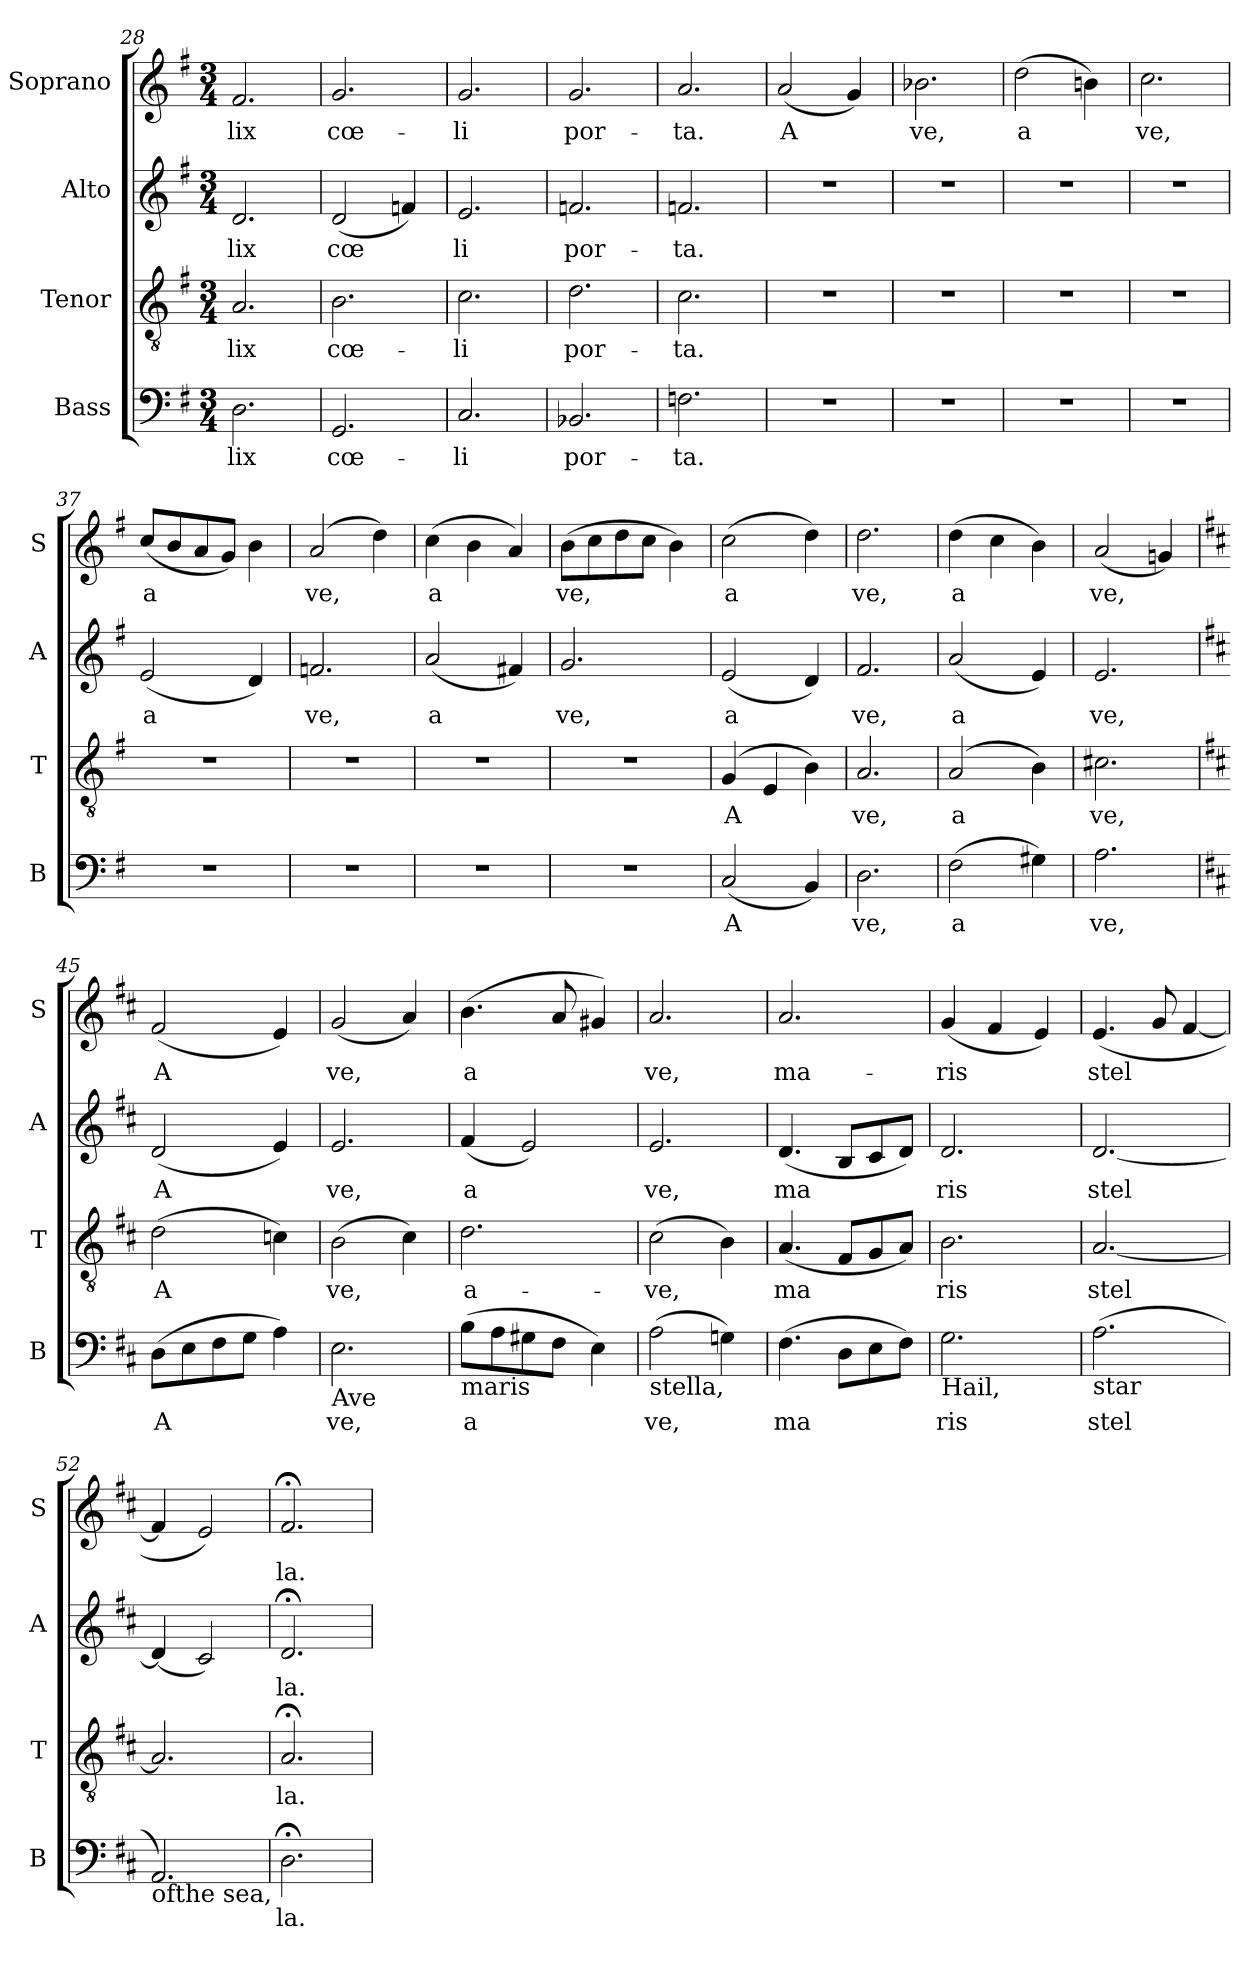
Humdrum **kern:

**kern	**text	**kern	**text	**kern	**text	**kern	**text
*part4	*part4	*part3	*part3	*part2	*part2	*part1	*part1
*staff4	*staff4	*staff3	*staff3	*staff2	*staff2	*staff1	*staff1
*I"Bass	*	*I"Tenor	*	*I"Alto	*	*I"Soprano	*
*I'B	*	*I'T	*	*I'A	*	*I'S	*
*clefF4	*	*clefGv2	*	*clefG2	*	*clefG2	*
*k[f#]	*	*k[f#]	*	*k[f#]	*	*k[f#]	*
*G:	*	*G:	*	*G:	*	*G:	*
*M3/4	*	*M3/4	*	*M3/4	*	*M3/4	*
=28	=28	=28	=28	=28	=28	=28	=28
!	!LO:LY:a:cj	!	!LO:LY:b:cj	!	!LO:LY:a:cj	!	!LO:LY:b:cj
2.D\	-lix	2.A/	-lix	2.d/	-lix	2.f#/	-lix
=29	=29	=29	=29	=29	=29	=29	=29
!	!LO:LY:a:cj	!	!LO:LY:b:cj	!	!LO:LY:a:cj	!	!LO:LY:b:cj
2.GG/	cœ-	2.B\	cœ-	(<2d/	cœ-	2.g/	cœ-
!	!	!	!	!	!LO:LY:a:cj	!	!
.	.	.	.	4fn/)	--	.	.
=30	=30	=30	=30	=30	=30	=30	=30
!	!LO:LY:a:cj	!	!LO:LY:b:cj	!	!LO:LY:a:cj	!	!LO:LY:b:cj
2.C/	-li	2.c\	-li	2.e/	-li	2.g/	-li
=31	=31	=31	=31	=31	=31	=31	=31
!	!LO:LY:a:cj	!	!LO:LY:b:cj	!	!LO:LY:a:cj	!	!LO:LY:b:cj
2.BB-X/	por-	2.d\	por-	2.fn/	por-	2.g/	por-
=32	=32	=32	=32	=32	=32	=32	=32
!	!LO:LY:a:cj	!	!LO:LY:b:cj	!	!LO:LY:a:cj	!	!LO:LY:b:cj
2.Fn\	-ta.	2.c\	-ta.	2.fn/	-ta.	2.a/	-ta.
=33	=33	=33	=33	=33	=33	=33	=33
!	!	!	!	!	!	!	!LO:LY:b:cj
2.r	.	2.r	.	2.r	.	(<2a/	A-
!	!	!	!	!	!	!	!LO:LY:b:cj
.	.	.	.	.	.	4g/)	--
=34	=34	=34	=34	=34	=34	=34	=34
!	!	!	!	!	!	!	!LO:LY:b:cj
2.r	.	2.r	.	2.r	.	2.b-X\	-ve,
!!LO:PB:g=z
=35	=35	=35	=35	=35	=35	=35	=35
!	!	!	!	!	!	!	!LO:LY:b:cj
2.r	.	2.r	.	2.r	.	(>2dd\	a-
!	!	!	!	!	!	!	!LO:LY:b:cj
.	.	.	.	.	.	4bn\)	--
=36	=36	=36	=36	=36	=36	=36	=36
!	!	!	!	!	!	!	!LO:LY:b:cj
2.r	.	2.r	.	2.r	.	2.cc\	-ve,
=37	=37	=37	=37	=37	=37	=37	=37
!	!	!	!	!	!LO:LY:a:cj	!	!LO:LY:b:cj
2.r	.	2.r	.	(<2e/	a-	(>8cc/L	a-
!	!	!	!	!	!	!	!LO:LY:b:cj
.	.	.	.	.	.	8b/	--
!	!	!	!	!	!	!	!LO:LY:b:cj
.	.	.	.	.	.	8a/	--
!	!	!	!	!	!	!	!LO:LY:b:cj
.	.	.	.	.	.	8g/J)	--
!	!	!	!	!	!LO:LY:a:cj	!	!LO:LY:b:cj
.	.	.	.	4d/)	--	4b\	--
=38	=38	=38	=38	=38	=38	=38	=38
!	!	!	!	!	!LO:LY:a:cj	!	!LO:LY:b:cj
2.r	.	2.r	.	2.fn/	-ve,	(>2a/	-ve,
!	!	!	!	!	!	!	!LO:LY:b:cj
.	.	.	.	.	.	4dd\)	.
=39	=39	=39	=39	=39	=39	=39	=39
!	!	!	!	!	!LO:LY:a:cj	!	!LO:LY:b:cj
2.r	.	2.r	.	(<2a/	a-	(>4cc\	a-
!	!	!	!	!	!	!	!LO:LY:b:cj
.	.	.	.	.	.	4b\	--
!	!	!	!	!	!LO:LY:a:cj	!	!LO:LY:b:cj
.	.	.	.	4f#X/)	--	4a/)	--
=40	=40	=40	=40	=40	=40	=40	=40
!	!	!	!	!	!LO:LY:a:cj	!	!LO:LY:b:cj
2.r	.	2.r	.	2.g/	-ve,	(>8b\L	-ve,
!	!	!	!	!	!	!	!LO:LY:b:cj
.	.	.	.	.	.	8cc\	.
!	!	!	!	!	!	!	!LO:LY:b:cj
.	.	.	.	.	.	8dd\	.
!	!	!	!	!	!	!	!LO:LY:b:cj
.	.	.	.	.	.	8cc\J	.
!	!	!	!	!	!	!	!LO:LY:b:cj
.	.	.	.	.	.	4b\)	.
=41	=41	=41	=41	=41	=41	=41	=41
!	!LO:LY:a:cj	!	!LO:LY:b:cj	!	!LO:LY:a:cj	!	!LO:LY:b:cj
(<2C/	A-	(>4G/	A-	(<2e/	a-	(>2cc\	a-
!	!	!	!LO:LY:b:cj	!	!	!	!
.	.	4E/	--	.	.	.	.
!	!LO:LY:a:cj	!	!LO:LY:b:cj	!	!LO:LY:a:cj	!	!LO:LY:b:cj
4BB/)	--	4B\)	--	4d/)	--	4dd\)	--
=42	=42	=42	=42	=42	=42	=42	=42
!	!LO:LY:a:cj	!	!LO:LY:b:cj	!	!LO:LY:a:cj	!	!LO:LY:b:cj
2.D\	-ve,	2.A/	-ve,	2.f#/	-ve,	2.dd\	-ve,
=43	=43	=43	=43	=43	=43	=43	=43
!	!LO:LY:a:cj	!	!LO:LY:b:cj	!	!LO:LY:a:cj	!	!LO:LY:b:cj
(>2F#\	a-	(>2A/	a-	(<2a/	a-	(>4dd\	a-
!	!	!	!	!	!	!	!LO:LY:b:cj
.	.	.	.	.	.	4cc\	--
!	!LO:LY:a:cj	!	!LO:LY:b:cj	!	!LO:LY:a:cj	!	!LO:LY:b:cj
4G#X\)	--	4B\)	--	4e/)	--	4b\)	--
=44	=44	=44	=44	=44	=44	=44	=44
!	!LO:LY:a:cj	!	!LO:LY:b:cj	!	!LO:LY:a:cj	!	!LO:LY:b:cj
2.A\	-ve,	2.c#X\	-ve,	2.e/	-ve,	(<2a/	-ve,
!	!	!	!	!	!	!	!LO:LY:b:cj
.	.	.	.	.	.	4gn/)	.
!!LO:LB:g=z
=45	=45	=45	=45	=45	=45	=45	=45
*k[f#c#]	*	*k[f#c#]	*	*k[f#c#]	*	*k[f#c#]	*
*D:	*	*D:	*	*D:	*	*D:	*
!	!LO:LY:a:cj	!	!LO:LY:b:cj	!	!LO:LY:a:cj	!	!LO:LY:b:cj
(>8D\L	A-	(>2d\	A-	(<2d/	A-	(<2f#/	A-
!	!LO:LY:a:cj	!	!	!	!	!	!
8E\	--	.	.	.	.	.	.
!	!LO:LY:a:cj	!	!	!	!	!	!
8F#\	--	.	.	.	.	.	.
!	!LO:LY:a:cj	!	!	!	!	!	!
8G\J	--	.	.	.	.	.	.
!	!LO:LY:a:cj	!	!LO:LY:b:cj	!	!LO:LY:a:cj	!	!LO:LY:b:cj
4A\)	--	4cn\)	--	4e/)	--	4e/)	--
=46	=46	=46	=46	=46	=46	=46	=46
!LO:TX:b:t=Ave	!	!	!	!	!	!	!
!	!LO:LY:a:cj	!	!LO:LY:b:cj	!	!LO:LY:a:cj	!	!LO:LY:b:cj
2.E\	-ve,	(>2B\	-ve,	2.e/	-ve,	(<2g/	-ve,
!	!	!	!LO:LY:b:cj	!	!	!	!LO:LY:b:cj
.	.	4c#\)	.	.	.	4a/)	.
=47	=47	=47	=47	=47	=47	=47	=47
!LO:TX:b:t=maris	!	!	!	!	!	!	!
!	!LO:LY:a:cj	!	!LO:LY:b:cj	!	!LO:LY:a:cj	!	!LO:LY:b:cj
(>8B\L	a-	2.d\	a-	(<4f#/	a-	(>4.b\	a-
!	!LO:LY:a:cj	!	!	!	!	!	!
8A\	--	.	.	.	.	.	.
!	!LO:LY:a:cj	!	!	!	!LO:LY:a:cj	!	!
8G#X\	--	.	.	2e/)	--	.	.
!	!LO:LY:a:cj	!	!	!	!	!	!LO:LY:b:cj
8F#\J	--	.	.	.	.	8a/	--
!	!LO:LY:a:cj	!	!	!	!	!	!LO:LY:b:cj
4E\)	--	.	.	.	.	4g#X/)	--
=48	=48	=48	=48	=48	=48	=48	=48
!LO:TX:b:t=stella,	!	!	!	!	!	!	!
!	!LO:LY:a:cj	!	!LO:LY:b:cj	!	!LO:LY:a:cj	!	!LO:LY:b:cj
(>2A\	-ve,	(>2c#\	-ve,	2.e/	-ve,	2.a/	-ve,
!	!LO:LY:a:cj	!	!LO:LY:b:cj	!	!	!	!
4Gn\)	.	4B\)	.	.	.	.	.
=49	=49	=49	=49	=49	=49	=49	=49
!	!LO:LY:a:cj	!	!LO:LY:b:cj	!	!LO:LY:a:cj	!	!LO:LY:b:cj
(>4.F#\	ma-	(<4.A/	ma-	(<4.d/	ma-	2.a/	ma-
!	!LO:LY:a:cj	!	!LO:LY:b:cj	!	!LO:LY:a:cj	!	!
8D\L	--	8F#/L	--	8B/L	--	.	.
!	!LO:LY:a:cj	!	!LO:LY:b:cj	!	!LO:LY:a:cj	!	!
8E\	--	8G/	--	8c#/	--	.	.
!	!LO:LY:a:cj	!	!LO:LY:b:cj	!	!LO:LY:a:cj	!	!
8F#\J)	--	8A/J)	--	8d/J)	--	.	.
=50	=50	=50	=50	=50	=50	=50	=50
!LO:TX:b:t=Hail,	!	!	!	!	!	!	!
!	!LO:LY:a:cj	!	!LO:LY:b:cj	!	!LO:LY:a:cj	!	!LO:LY:b:cj
2.G\	-ris	2.B\	-ris	2.d/	-ris	(<4g/	-ris
!	!	!	!	!	!	!	!LO:LY:b:cj
.	.	.	.	.	.	4f#/	.
!	!	!	!	!	!	!	!LO:LY:b:cj
.	.	.	.	.	.	4e/)	.
=51	=51	=51	=51	=51	=51	=51	=51
!LO:TX:b:t=star	!	!	!	!	!	!	!
!	!LO:LY:a:cj	!	!LO:LY:b:cj	!	!LO:LY:a:cj	!	!LO:LY:b:cj
(>2.A\	stel-	[<2.A/	stel-	[<2.d/	stel-	(<4.e/	stel-
!	!	!	!	!	!	!	!LO:LY:b:cj
.	.	.	.	.	.	8g/	--
!	!	!	!	!	!	!	!LO:LY:b:cj
.	.	.	.	.	.	[<4f#/	--
=52	=52	=52	=52	=52	=52	=52	=52
!LO:TX:b:t=ofthe sea,	!	!	!	!	!	!	!
!	!LO:LY:a:cj	!	!LO:LY:b:cj	!	!LO:LY:a:cj	!	!LO:LY:b:cj
2.AA/)	--	2.A/]	--	(<4d/]	--	4f#/]	--
!	!	!	!	!	!LO:LY:a:cj	!	!LO:LY:b:cj
.	.	.	.	2c#/)	--	2e/)	--
=53	=53	=53	=53	=53	=53	=53	=53
!	!LO:LY:a:cj	!	!LO:LY:b:cj	!	!LO:LY:a:cj	!	!LO:LY:b:cj
2.D;<\	-la.	2.A;</	-la.	2.d;</	-la.	2.f#;</	-la.
=	=	=	=	=	=	=	=
*-	*-	*-	*-	*-	*-	*-	*-
